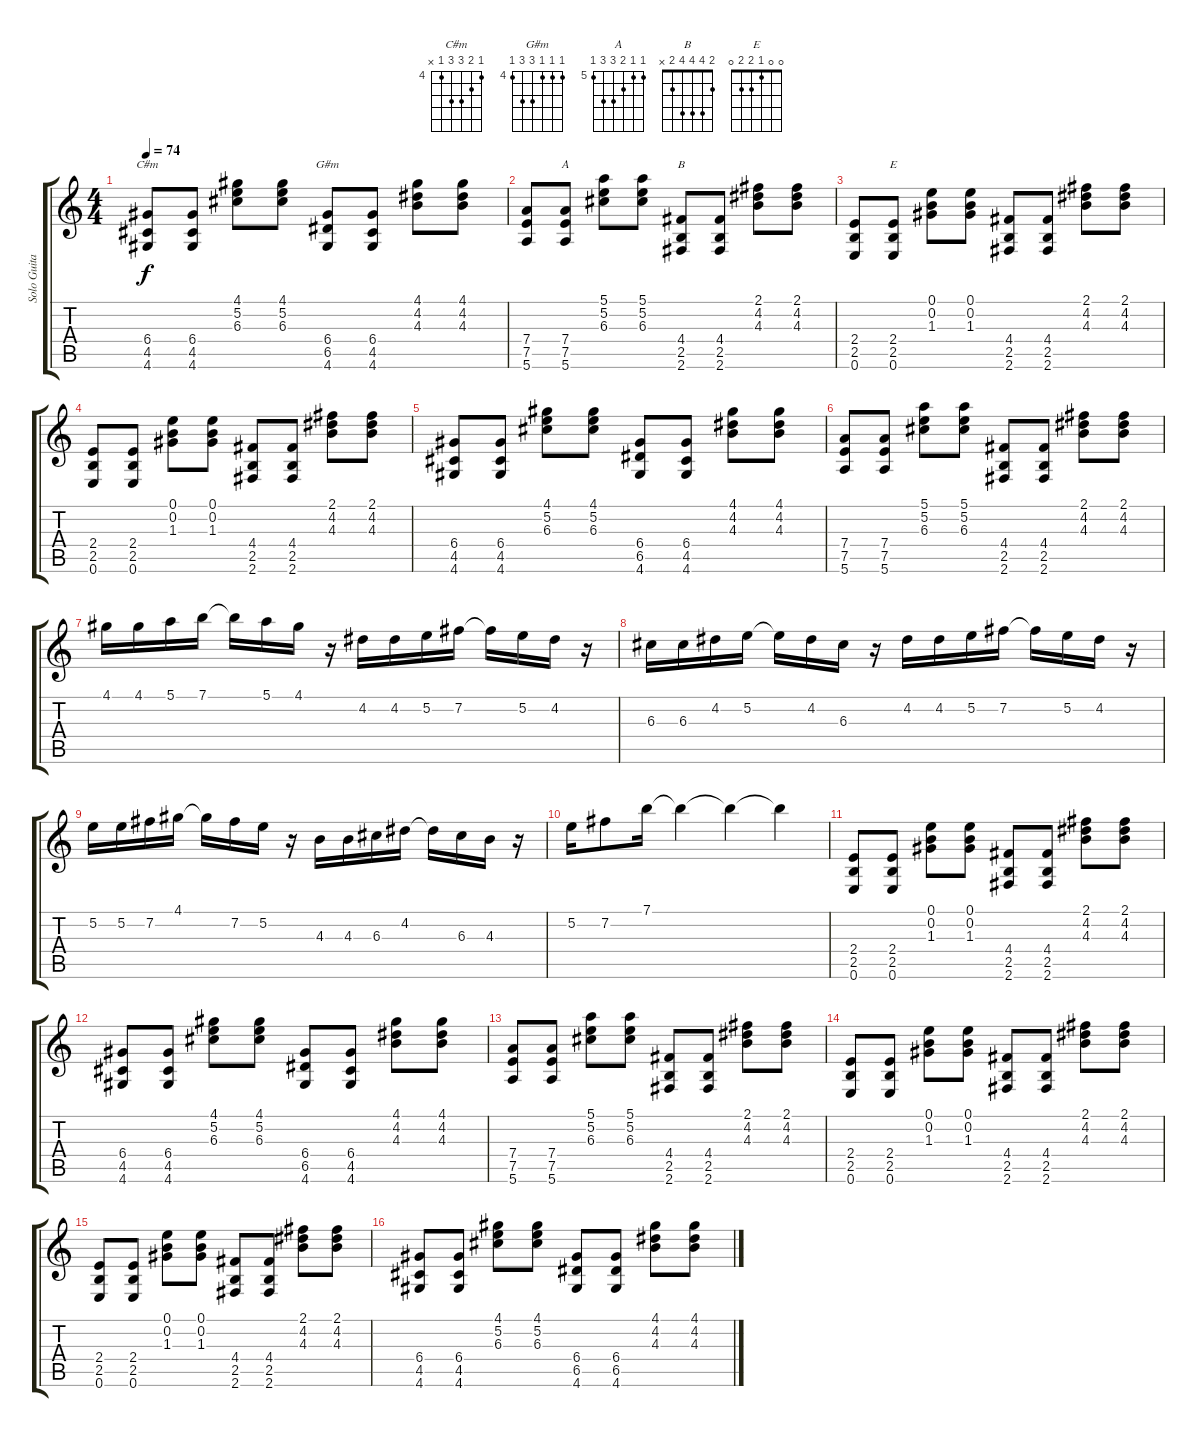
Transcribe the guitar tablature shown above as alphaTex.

\track ("Solo Guitar" "Solo Guita") {instrument overdrivenguitar}
\staff {score tabs}
\tuning (E4 B3 G3 D3 A2 E2) {hide}
\chord ("C#m" 4 5 6 6 4 x) {firstfret 4}
\chord ("G#m" 4 4 4 6 6 4) {firstfret 4}
\chord ("A" 5 5 6 7 7 5) {firstfret 5}
\chord ("B" 2 4 4 4 2 x)
\chord ("E" 0 0 1 2 2 0)
\ts (4 4)
\tempo 74
\clef g2
\ks c
(6.4 4.5 4.6).8{ch "C#m" dy f} (6.4 4.5 4.6).8 (4.1 5.2 6.3).8 (4.1 5.2 6.3).8 (6.4 6.5 4.6).8{ch "G#m"} (6.4 4.5 4.6).8 (4.1 4.2 4.3).8 (4.1 4.2 4.3).8 |
(7.4 7.5 5.6).8 (7.4 7.5 5.6).8{ch "A"} (5.1 5.2 6.3).8 (5.1 5.2 6.3).8 (4.4 2.5 2.6).8{ch "B"} (4.4 2.5 2.6).8 (2.1 4.2 4.3).8 (2.1 4.2 4.3).8 |
(2.4 2.5 0.6).8 (2.4 2.5 0.6).8{ch "E"} (0.1 0.2 1.3).8 (0.1 0.2 1.3).8 (4.4 2.5 2.6).8 (4.4 2.5 2.6).8 (2.1 4.2 4.3).8 (2.1 4.2 4.3).8 |
(2.4 2.5 0.6).8 (2.4 2.5 0.6).8 (0.1 0.2 1.3).8 (0.1 0.2 1.3).8 (4.4 2.5 2.6).8 (4.4 2.5 2.6).8 (2.1 4.2 4.3).8 (2.1 4.2 4.3).8 |
(6.4 4.5 4.6).8 (6.4 4.5 4.6).8 (4.1 5.2 6.3).8 (4.1 5.2 6.3).8 (6.4 6.5 4.6).8 (6.4 4.5 4.6).8 (4.1 4.2 4.3).8 (4.1 4.2 4.3).8 |
(7.4 7.5 5.6).8 (7.4 7.5 5.6).8 (5.1 5.2 6.3).8 (5.1 5.2 6.3).8 (4.4 2.5 2.6).8 (4.4 2.5 2.6).8 (2.1 4.2 4.3).8 (2.1 4.2 4.3).8 |
4.1.16{volume 8} 4.1.16 5.1.16 7.1.16 7.1{t}.16 5.1.16 4.1.16 r.16 4.2.16 4.2.16 5.2.16 7.2.16 7.2{t}.16 5.2.16 4.2.16 r.16 |
6.3.16 6.3.16 4.2.16 5.2.16 5.2{t}.16 4.2.16 6.3.16 r.16 4.2.16 4.2.16 5.2.16 7.2.16 7.2{t}.16 5.2.16 4.2.16 r.16 |
5.2.16 5.2.16 7.2.16 4.1.16 4.1{t}.16 7.2.16 5.2.16 r.16 4.3.16 4.3.16 6.3.16 4.2.16 4.2{t}.16 6.3.16 4.3.16 r.16 |
5.2.16 7.2.8 7.1.16 7.1{t}.4 7.1{t}.4 7.1{t}.4 |
(2.4 2.5 0.6).8{volume 10} (2.4 2.5 0.6).8 (0.1 0.2 1.3).8 (0.1 0.2 1.3).8 (4.4 2.5 2.6).8 (4.4 2.5 2.6).8 (2.1 4.2 4.3).8 (2.1 4.2 4.3).8 |
(6.4 4.5 4.6).8 (6.4 4.5 4.6).8 (4.1 5.2 6.3).8 (4.1 5.2 6.3).8 (6.4 6.5 4.6).8 (6.4 4.5 4.6).8 (4.1 4.2 4.3).8 (4.1 4.2 4.3).8 |
(7.4 7.5 5.6).8 (7.4 7.5 5.6).8 (5.1 5.2 6.3).8 (5.1 5.2 6.3).8 (4.4 2.5 2.6).8 (4.4 2.5 2.6).8 (2.1 4.2 4.3).8 (2.1 4.2 4.3).8 |
(2.4 2.5 0.6).8 (2.4 2.5 0.6).8 (0.1 0.2 1.3).8 (0.1 0.2 1.3).8 (4.4 2.5 2.6).8 (4.4 2.5 2.6).8 (2.1 4.2 4.3).8 (2.1 4.2 4.3).8 |
(2.4 2.5 0.6).8 (2.4 2.5 0.6).8 (0.1 0.2 1.3).8 (0.1 0.2 1.3).8 (4.4 2.5 2.6).8 (4.4 2.5 2.6).8 (2.1 4.2 4.3).8 (2.1 4.2 4.3).8 |
(6.4 4.5 4.6).8 (6.4 4.5 4.6).8 (4.1 5.2 6.3).8 (4.1 5.2 6.3).8 (6.4 6.5 4.6).8 (6.4 6.5 4.6).8 (4.1 4.2 4.3).8 (4.1 4.2 4.3).8
